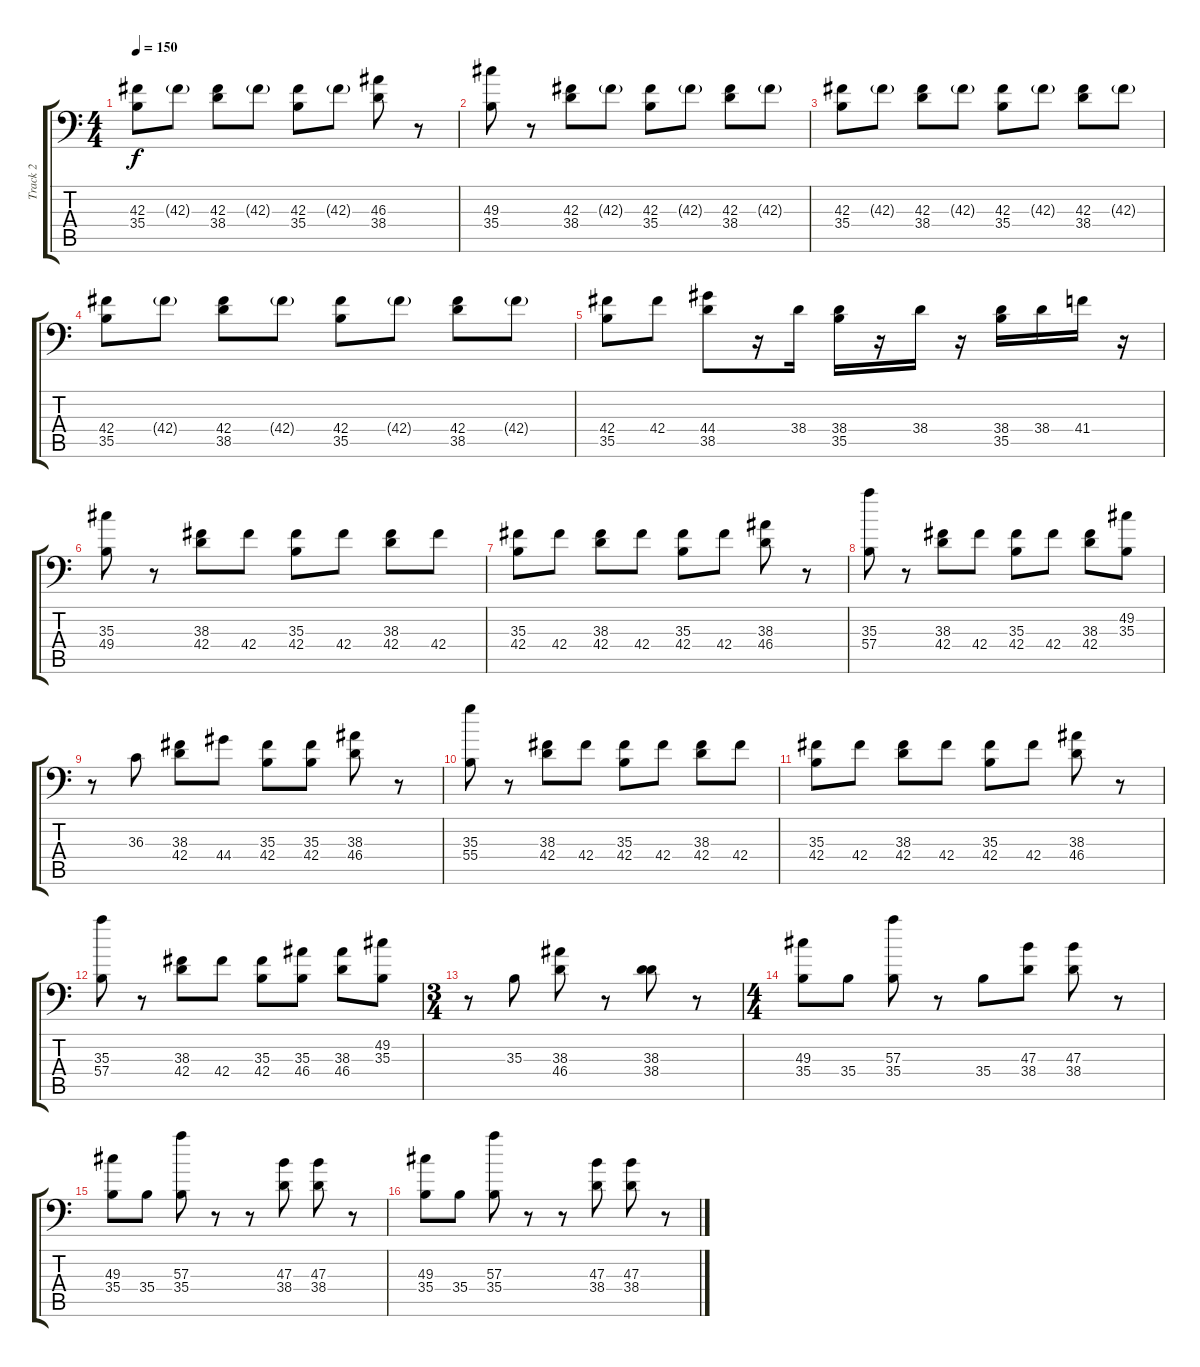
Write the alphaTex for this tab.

\track ("Track 2" "Track 2") {instrument acousticgrandpiano}
\staff {score tabs}
\tuning (C-1 C-1 C-1 C-1 C-1 C-1) {hide}
\ts (4 4)
\tempo 150
\clef f4
\ks c
(42.3 35.4).8{dy f} 42.3{g}.8 (42.3 38.4).8 42.3{g}.8 (42.3 35.4).8 42.3{g}.8 (46.3 38.4).8 r.8 |
(49.3 35.4).8 r.8 (42.3 38.4).8 42.3{g}.8 (42.3 35.4).8 42.3{g}.8 (42.3 38.4).8 42.3{g}.8 |
(42.3 35.4).8 42.3{g}.8 (42.3 38.4).8 42.3{g}.8 (42.3 35.4).8 42.3{g}.8 (42.3 38.4).8 42.3{g}.8 |
(42.4 35.5).8 42.4{g}.8 (42.4 38.5).8 42.4{g}.8 (42.4 35.5).8 42.4{g}.8 (42.4 38.5).8 42.4{g}.8 |
(42.4 35.5).8 42.4.8 (44.4 38.5).8 r.16 38.4.16 (38.4 35.5).16 r.16 38.4.16 r.16 (38.4 35.5).16 38.4.16 41.4.16 r.16 |
(35.3 49.4).8 r.8 (38.3 42.4).8 42.4.8 (35.3 42.4).8 42.4.8 (38.3 42.4).8 42.4.8 |
(35.3 42.4).8 42.4.8 (38.3 42.4).8 42.4.8 (35.3 42.4).8 42.4.8 (38.3 46.4).8 r.8 |
(35.3 57.4).8 r.8 (38.3 42.4).8 42.4.8 (35.3 42.4).8 42.4.8 (38.3 42.4).8 (49.2 35.3).8 |
r.8 36.3.8 (38.3 42.4).8 44.4.8 (35.3 42.4).8 (35.3 42.4).8 (38.3 46.4).8 r.8 |
(35.3 55.4).8 r.8 (38.3 42.4).8 42.4.8 (35.3 42.4).8 42.4.8 (38.3 42.4).8 42.4.8 |
(35.3 42.4).8 42.4.8 (38.3 42.4).8 42.4.8 (35.3 42.4).8 42.4.8 (38.3 46.4).8 r.8 |
(35.3 57.4).8 r.8 (38.3 42.4).8 42.4.8 (35.3 42.4).8 (35.3 46.4).8 (38.3 46.4).8 (49.2 35.3).8 |
\ts (3 4)
r.8 35.3.8 (38.3 46.4).8 r.8 (38.3 38.4).8 r.8 |
\ts (4 4)
(49.3 35.4).8 35.4.8 (57.3 35.4).8 r.8 35.4.8 (47.3 38.4).8 (47.3 38.4).8 r.8 |
(49.3 35.4).8 35.4.8 (57.3 35.4).8 r.8 r.8 (47.3 38.4).8 (47.3 38.4).8 r.8 |
(49.3 35.4).8 35.4.8 (57.3 35.4).8 r.8 r.8 (47.3 38.4).8 (47.3 38.4).8 r.8
